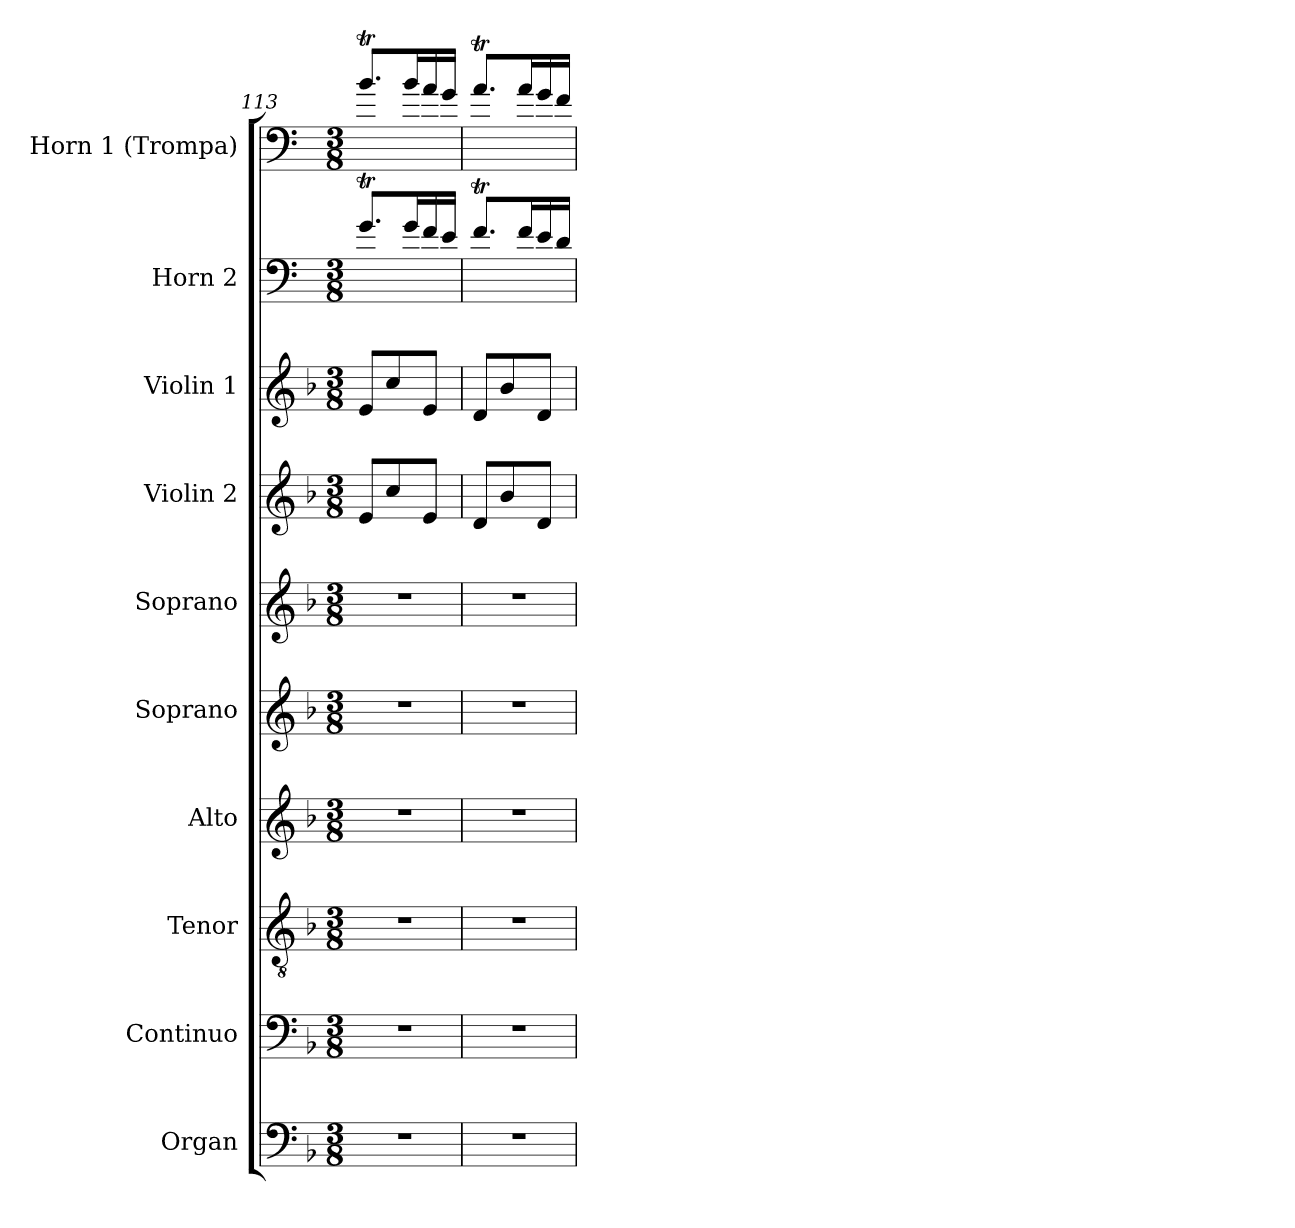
**kern	**kern	**kern	**kern	**kern	**kern	**kern	**kern	**kern	**kern
*part10	*part9	*part8	*part7	*part6	*part5	*part4	*part3	*part2	*part1
*staff10	*staff9	*staff8	*staff7	*staff6	*staff5	*staff4	*staff3	*staff2	*staff1
*I"Organ	*I"Continuo	*I"Tenor	*I"Alto	*I"Soprano	*I"Soprano	*I"Violin 2	*I"Violin 1	*I"Horn  2	*I"Horn  1 (Trompa)
*I'Org.	*I'Cont.	*I'T.	*I'A.	*I'S.	*I'S.	*I'Vln. 2	*I'Vln. 1	*I'Hn.	*I'Hn.
*clefF4	*clefF4	*clefGv2	*clefG2	*clefG2	*clefG2	*clefG2	*clefG2	*clefF4	*clefF4
*	*	*ITrd7c12	*	*	*	*	*	*ITrd4c7	*ITrd4c7
*k[b-]	*k[b-]	*k[b-]	*k[b-]	*k[b-]	*k[b-]	*k[b-]	*k[b-]	*k[b-]	*k[b-]
*F:	*F:	*F:	*F:	*F:	*F:	*F:	*F:	*F:	*F:
*M3/8	*M3/8	*M3/8	*M3/8	*M3/8	*M3/8	*M3/8	*M3/8	*M3/8	*M3/8
=113	=113	=113	=113	=113	=113	=113	=113	=113	=113
!LO:N:vis=1	!LO:N:vis=1	!LO:N:vis=1	!LO:N:vis=1	!LO:N:vis=1	!LO:N:vis=1	!	!	!	!
4.r	4.r	4.r	4.r	4.r	4.r	8ei/L	8ei/L	8.cTi/L	8.eti/L
.	.	.	.	.	.	8cci/	8cci/	.	.
.	.	.	.	.	.	.	.	16ci/L	16ei/L
.	.	.	.	.	.	8ei/J	8ei/J	16B-i/	16di/
.	.	.	.	.	.	.	.	16Ai/JJ	16ci/JJ
!!LO:LB:g=z
=114	=114	=114	=114	=114	=114	=114	=114	=114	=114
!LO:N:vis=1	!LO:N:vis=1	!LO:N:vis=1	!LO:N:vis=1	!LO:N:vis=1	!LO:N:vis=1	!	!	!	!
4.r	4.r	4.r	4.r	4.r	4.r	8di/L	8di/L	8.B-Ti/L	8.dTi/L
.	.	.	.	.	.	8b-i/	8b-i/	.	.
.	.	.	.	.	.	.	.	16B-i/L	16di/L
.	.	.	.	.	.	8di/J	8di/J	16Ai/	16ci/
.	.	.	.	.	.	.	.	16Gi/JJ	16B-i/JJ
=	=	=	=	=	=	=	=	=	=
*-	*-	*-	*-	*-	*-	*-	*-	*-	*-
